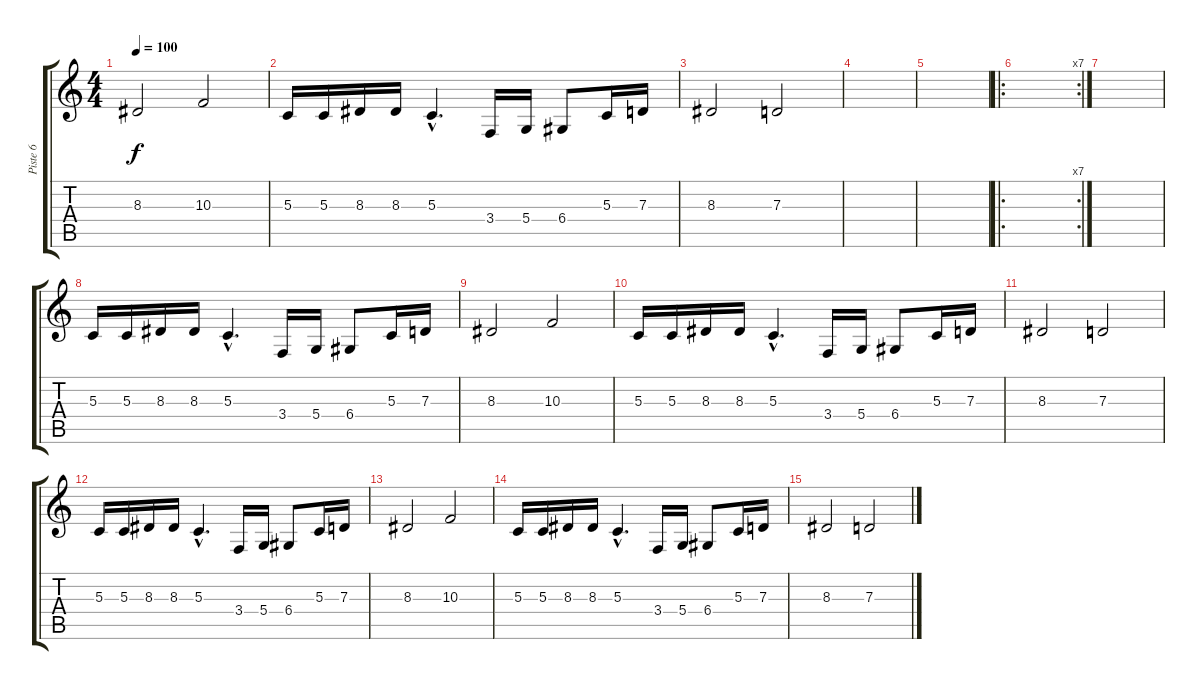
\track ("Piste 6" "Piste 6") {instrument tenorsax}
\staff {score tabs}
\tuning (E4 B3 G3 D3 A2 E2) {hide}
\ts (4 4)
\tempo 100
\clef g2
\ks c
8.3.2{dy f} 10.3.2 |
5.3.16 5.3.16 8.3.16 8.3.16 5.3{hac}.4{d} 3.4.16 5.4.16 6.4.8 5.3.16 7.3.16 |
8.3.2 7.3.2 |
|
|
\ro
\rc 7
|
|
5.3.16 5.3.16 8.3.16 8.3.16 5.3{hac}.4{d} 3.4.16 5.4.16 6.4.8 5.3.16 7.3.16 |
8.3.2 10.3.2 |
5.3.16 5.3.16 8.3.16 8.3.16 5.3{hac}.4{d} 3.4.16 5.4.16 6.4.8 5.3.16 7.3.16 |
8.3.2 7.3.2 |
5.3.16 5.3.16 8.3.16 8.3.16 5.3{hac}.4{d} 3.4.16 5.4.16 6.4.8 5.3.16 7.3.16 |
8.3.2 10.3.2 |
5.3.16 5.3.16 8.3.16 8.3.16 5.3{hac}.4{d} 3.4.16 5.4.16 6.4.8 5.3.16 7.3.16 |
8.3.2 7.3.2
